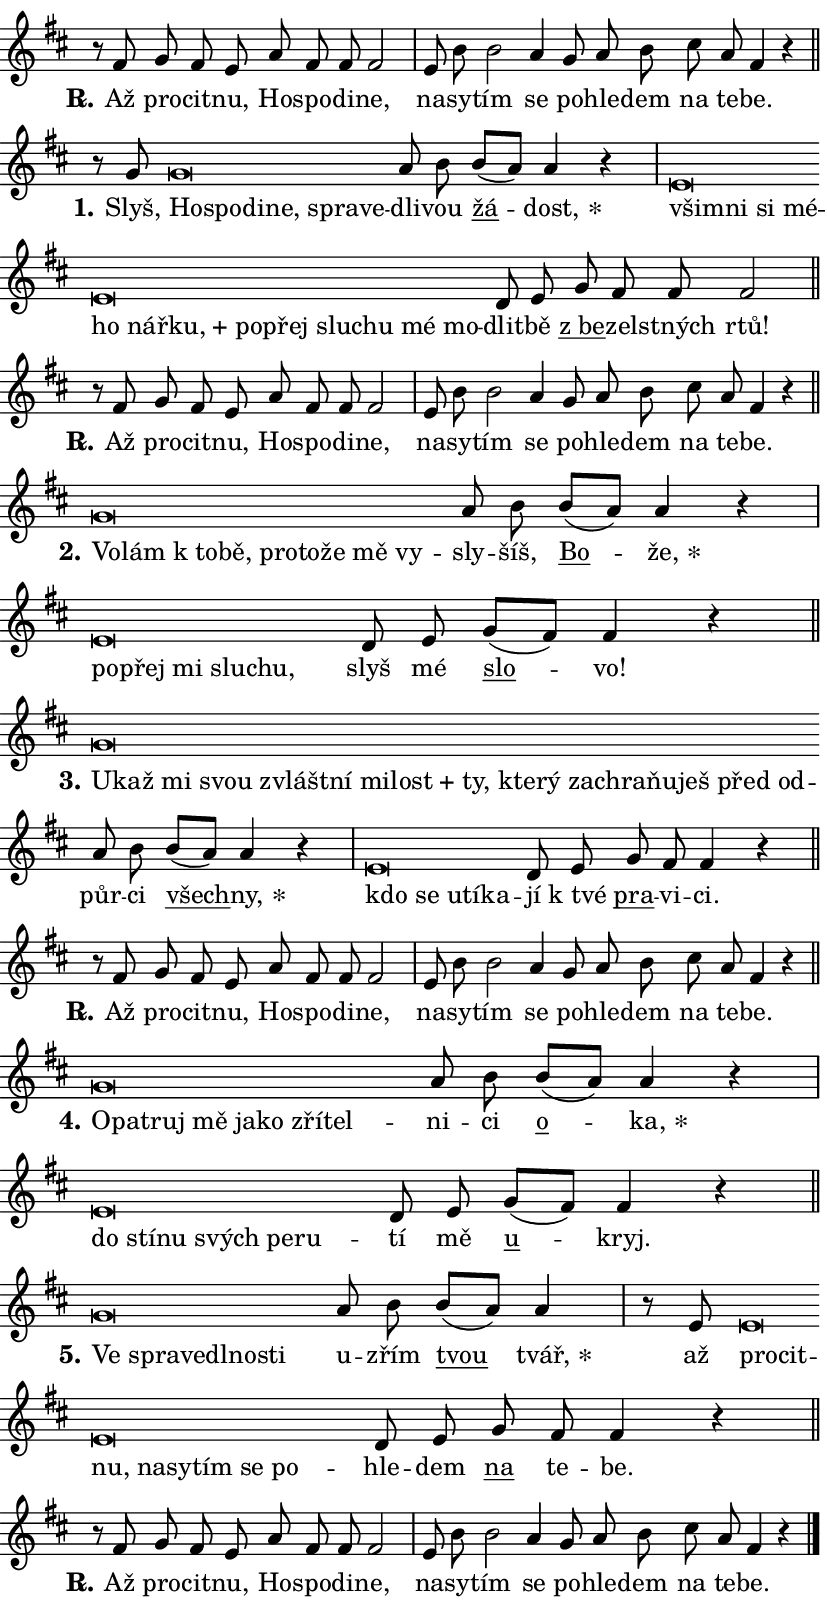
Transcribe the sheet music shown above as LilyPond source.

\version "2.24.0"
\header { tagline = "" }
\paper {
  indent = 0\cm
  top-margin = 0\cm
  right-margin = 0.13\cm % to fit lyric hyphens
  bottom-margin = 0\cm
  left-margin = 0\cm
  paper-width = 14\cm
  page-breaking = #ly:one-page-breaking
  system-system-spacing.basic-distance = #11
  score-system-spacing.basic-distance = #11
  ragged-last = ##f
}


%% Author: Thomas Morley
%% https://lists.gnu.org/archive/html/lilypond-user/2020-05/msg00002.html
#(define (line-position grob)
"Returns position of @var[grob} in current system:
   @code{'start}, if at first time-step
   @code{'end}, if at last time-step
   @code{'middle} otherwise
"
  (let* ((col (ly:item-get-column grob))
         (ln (ly:grob-object col 'left-neighbor))
         (rn (ly:grob-object col 'right-neighbor))
         (col-to-check-left (if (ly:grob? ln) ln col))
         (col-to-check-right (if (ly:grob? rn) rn col))
         (break-dir-left
           (and
             (ly:grob-property col-to-check-left 'non-musical #f)
             (ly:item-break-dir col-to-check-left)))
         (break-dir-right
           (and
             (ly:grob-property col-to-check-right 'non-musical #f)
             (ly:item-break-dir col-to-check-right))))
        (cond ((eqv? 1 break-dir-left) 'start)
              ((eqv? -1 break-dir-right) 'end)
              (else 'middle))))

#(define (tranparent-at-line-position vctor)
  (lambda (grob)
  "Relying on @code{line-position} select the relevant enry from @var{vctor}.
Used to determine transparency,"
    (case (line-position grob)
      ((end) (not (vector-ref vctor 0)))
      ((middle) (not (vector-ref vctor 1)))
      ((start) (not (vector-ref vctor 2))))))

noteHeadBreakVisibility =
#(define-music-function (break-visibility)(vector?)
"Makes @code{NoteHead}s transparent relying on @var{break-visibility}"
#{
  \override NoteHead.transparent =
    #(tranparent-at-line-position break-visibility)
#})

#(define delete-ledgers-for-transparent-note-heads
  (lambda (grob)
    "Reads whether a @code{NoteHead} is transparent.
If so this @code{NoteHead} is removed from @code{'note-heads} from
@var{grob}, which is supposed to be @code{LedgerLineSpanner}.
As a result ledgers are not printed for this @code{NoteHead}"
    (let* ((nhds-array (ly:grob-object grob 'note-heads))
           (nhds-list
             (if (ly:grob-array? nhds-array)
                 (ly:grob-array->list nhds-array)
                 '()))
           ;; Relies on the transparent-property being done before
           ;; Staff.LedgerLineSpanner.after-line-breaking is executed.
           ;; This is fragile ...
           (to-keep
             (remove
               (lambda (nhd)
                 (ly:grob-property nhd 'transparent #f))
               nhds-list)))
      ;; TODO find a better method to iterate over grob-arrays, similiar
      ;; to filter/remove etc for lists
      ;; For now rebuilt from scratch
      (set! (ly:grob-object grob 'note-heads)  '())
      (for-each
        (lambda (nhd)
          (ly:pointer-group-interface::add-grob grob 'note-heads nhd))
        to-keep))))

squashNotes = {
  \override NoteHead.X-extent = #'(-0.2 . 0.2)
  \override NoteHead.Y-extent = #'(-0.75 . 0)
  \override NoteHead.stencil =
    #(lambda (grob)
       (let ((pos (ly:grob-property grob 'staff-position)))
         (begin
           (if (< pos -7) (display "ERROR: Lower brevis then expected\n") (display ""))
           (if (<= pos -6) ly:text-interface::print ly:note-head::print))))
}
unSquashNotes = {
  \revert NoteHead.X-extent
  \revert NoteHead.Y-extent
  \revert NoteHead.stencil
}

hideNotes = \noteHeadBreakVisibility #begin-of-line-visible
unHideNotes = \noteHeadBreakVisibility #all-visible

% work-around for resetting accidentals
% https://lilypond.org/doc/v2.23/Documentation/notation/displaying-rhythms#unmetered-music
cadenzaMeasure = {
  \cadenzaOff
  \partial 1024 s1024
  \cadenzaOn
}

#(define-markup-command (accent layout props text) (markup?)
  "Underline accented syllable"
  (interpret-markup layout props
    #{\markup \override #'(offset . 4.3) \underline { #text }#}))

responsum = \markup \concat {
  "R" \hspace #-1.05 \path #0.1 #'((moveto 0 0.07) (lineto 0.9 0.8)) \hspace #0.05 "."
}

spaceSize = #0.6828661417322834 % exact space size for TeX Gyre Schola

\layout {
  \context {
    \Staff
    \remove "Time_signature_engraver"
    \override LedgerLineSpanner.after-line-breaking = #delete-ledgers-for-transparent-note-heads
  }
  \context {
    \Lyrics {
      \override LyricSpace.minimum-distance = \spaceSize
      \override LyricText.font-name = #"TeX Gyre Schola"
      \override LyricText.font-size = 1
      \override StanzaNumber.font-name = #"TeX Gyre Schola Bold"
      \override StanzaNumber.font-size = 1
    }
  }
  \context {
    \Score 
    \override NoteHead.text =
      #(lambda (grob) 
        (let ((pos (ly:grob-property grob 'staff-position)))
          #{\markup {
            \combine
              \halign #-0.55 \raise #(if (= pos -6) 0 0.5) \override #'(thickness . 2) \draw-line #'(3.2 . 0)
              \musicglyph "noteheads.sM1"
          }#}))
  }
}

% magnetic-lyrics.ily
%
%   written by
%     Jean Abou Samra <jean@abou-samra.fr>
%     Werner Lemberg <wl@gnu.org>
%
%   adapted by
%     Jiri Hon <jiri.hon@gmail.com>
%
% Version 2022-Apr-15

% https://www.mail-archive.com/lilypond-user@gnu.org/msg149350.html

#(define (Left_hyphen_pointer_engraver context)
   "Collect syllable-hyphen-syllable occurrences in lyrics and store
them in properties.  This engraver only looks to the left.  For
example, if the lyrics input is @code{foo -- bar}, it does the
following.

@itemize @bullet
@item
Set the @code{text} property of the @code{LyricHyphen} grob between
@q{foo} and @q{bar} to @code{foo}.

@item
Set the @code{left-hyphen} property of the @code{LyricText} grob with
text @q{foo} to the @code{LyricHyphen} grob between @q{foo} and
@q{bar}.
@end itemize

Use this auxiliary engraver in combination with the
@code{lyric-@/text::@/apply-@/magnetic-@/offset!} hook."
   (let ((hyphen #f)
         (text #f))
     (make-engraver
      (acknowledgers
       ((lyric-syllable-interface engraver grob source-engraver)
        (set! text grob)))
      (end-acknowledgers
       ((lyric-hyphen-interface engraver grob source-engraver)
        ;(when (not (grob::has-interface grob 'lyric-space-interface))
          (set! hyphen grob)));)
      ((stop-translation-timestep engraver)
       (when (and text hyphen)
         (ly:grob-set-object! text 'left-hyphen hyphen))
       (set! text #f)
       (set! hyphen #f)))))

#(define (lyric-text::apply-magnetic-offset! grob)
   "If the space between two syllables is less than the value in
property @code{LyricText@/.details@/.squash-threshold}, move the right
syllable to the left so that it gets concatenated with the left
syllable.

Use this function as a hook for
@code{LyricText@/.after-@/line-@/breaking} if the
@code{Left_@/hyphen_@/pointer_@/engraver} is active."
   (let ((hyphen (ly:grob-object grob 'left-hyphen #f)))
     (when hyphen
       (let ((left-text (ly:spanner-bound hyphen LEFT)))
         (when (grob::has-interface left-text 'lyric-syllable-interface)
           (let* ((common (ly:grob-common-refpoint grob left-text X))
                  (this-x-ext (ly:grob-extent grob common X))
                  (left-x-ext
                   (begin
                     ;; Trigger magnetism for left-text.
                     (ly:grob-property left-text 'after-line-breaking)
                     (ly:grob-extent left-text common X)))
                  ;; `delta` is the gap width between two syllables.
                  (delta (- (interval-start this-x-ext)
                            (interval-end left-x-ext)))
                  (details (ly:grob-property grob 'details))
                  (threshold (assoc-get 'squash-threshold details 0.2)))
             (when (< delta threshold)
               (let* (;; We have to manipulate the input text so that
                      ;; ligatures crossing syllable boundaries are not
                      ;; disabled.  For languages based on the Latin
                      ;; script this is essentially a beautification.
                      ;; However, for non-Western scripts it can be a
                      ;; necessity.
                      (lt (ly:grob-property left-text 'text))
                      (rt (ly:grob-property grob 'text))
                      (is-space (grob::has-interface hyphen 'lyric-space-interface))
                      (space (if is-space " " ""))
                      (extra-delta (if is-space spaceSize 0))
                      ;; Append new syllable.
                      (ltrt-space (if (and (string? lt) (string? rt))
                                (string-append lt space rt)
                                (make-concat-markup (list lt space rt))))
                      ;; Right-align `ltrt` to the right side.
                      (ltrt-space-markup (grob-interpret-markup
                               grob
                               (make-translate-markup
                                (cons (interval-length this-x-ext) 0)
                                (make-right-align-markup ltrt-space)))))
                 (begin
                   ;; Don't print `left-text`.
                   (ly:grob-set-property! left-text 'stencil #f)
                   ;; Set text and stencil (which holds all collected
                   ;; syllables so far) and shift it to the left.
                   (ly:grob-set-property! grob 'text ltrt-space)
                   (ly:grob-set-property! grob 'stencil ltrt-space-markup)
                   (ly:grob-translate-axis! grob (- (- delta extra-delta)) X))))))))))


#(define (lyric-hyphen::displace-bounds-first grob)
   ;; Make very sure this callback isn't triggered too early.
   (let ((left (ly:spanner-bound grob LEFT))
         (right (ly:spanner-bound grob RIGHT)))
     (ly:grob-property left 'after-line-breaking)
     (ly:grob-property right 'after-line-breaking)
     (ly:lyric-hyphen::print grob)))

squashThreshold = #0.4

\layout {
  \context {
    \Lyrics
    \consists #Left_hyphen_pointer_engraver
    \override LyricText.after-line-breaking =
      #lyric-text::apply-magnetic-offset!
    \override LyricHyphen.stencil = #lyric-hyphen::displace-bounds-first
    \override LyricText.details.squash-threshold = \squashThreshold
    \override LyricHyphen.minimum-distance = 0
    \override LyricHyphen.minimum-length = \squashThreshold
  }
}

squashText = \override LyricText.details.squash-threshold = 9999
unSquashText = \override LyricText.details.squash-threshold = \squashThreshold

leftText = \override LyricText.self-alignment-X = #LEFT
unLeftText = \revert LyricText.self-alignment-X

starOffset = #(lambda (grob) 
                (let ((x_offset (ly:self-alignment-interface::aligned-on-x-parent grob)))
                  (if (= x_offset 0) 0 (+ x_offset 1.2))))

star = #(define-music-function (syllable)(string?)
"Append star separator at the end of a syllable"
#{
  \once \override LyricText.X-offset = #starOffset
  \lyricmode { \markup {
    #syllable
    \override #'((font-name . "TeX Gyre Schola Bold")) \hspace #0.2 \lower #0.65 \larger "*"
  } }
#})

starAccent = #(define-music-function (syllable)(string?)
"Append star separator at the end of a syllable and make accent"
#{
  \once \override LyricText.X-offset = #starOffset
  \lyricmode { \markup {
    \accent #syllable
    \override #'((font-name . "TeX Gyre Schola Bold")) \hspace #0.2 \lower #0.65 \larger "*"
  } }
#})

breath = #(define-music-function (syllable)(string?)
"Append breathing indicator at the end of a syllable"
#{
  \lyricmode { \markup { #syllable "+" } }
#})

optionalBreath = #(define-music-function (syllable)(string?)
"Append optional breathing indicator at the end of a syllable"
#{
  \lyricmode { \markup { #syllable "(+)" } }
#})


\score {
    <<
        \new Voice = "melody" { \cadenzaOn \key d \major \relative { r8 fis' g fis e a fis fis fis2 \cadenzaMeasure \bar "|" e8 b' b2 a4 \bar "" g8 a b cis a fis4 r \cadenzaMeasure \bar "||" \break } }
        \new Lyrics \lyricsto "melody" { \lyricmode { \set stanza = \responsum
Až pro -- cit -- nu, Ho -- spo -- di -- ne, na -- sy -- tím se po -- hle -- dem na te -- be. } }
    >>
    \layout {}
}

\score {
    <<
        \new Voice = "melody" { \cadenzaOn \key d \major \relative { r8 g'8 \squashNotes g\breve*1/16 \hideNotes \breve*1/16 \bar "" \breve*1/16 \bar "" \breve*1/16 \bar "" \breve*1/16 \breve*1/16 \bar "" \unHideNotes \unSquashNotes a8 b \bar "" b[( a)] a4 r \cadenzaMeasure \bar "|" \squashNotes e\breve*1/16 \hideNotes \breve*1/16 \bar "" \breve*1/16 \bar "" \breve*1/16 \bar "" \breve*1/16 \bar "" \breve*1/16 \bar "" \breve*1/16 \bar "" \breve*1/16 \bar "" \breve*1/16 \bar "" \breve*1/16 \bar "" \breve*1/16 \bar "" \breve*1/16 \breve*1/16 \bar "" \unHideNotes \unSquashNotes d8 e \bar "" g fis fis fis2 \cadenzaMeasure \bar "||" \break } }
        \new Lyrics \lyricsto "melody" { \lyricmode { \set stanza = "1."
Slyš, \leftText Ho -- \squashText spo -- di -- ne, spra -- ve -- \unLeftText \unSquashText dli -- vou \markup \accent žá -- \star dost, \leftText všim -- \squashText ni si mé -- ho nář -- \breath "ku," po -- přej slu -- chu mé mo -- \unLeftText \unSquashText dlit -- bě \markup \accent "z be" -- ze -- lstných rtů! } }
    >>
    \layout {}
}

\score {
    <<
        \new Voice = "melody" { \cadenzaOn \key d \major \relative { r8 fis' g fis e a fis fis fis2 \cadenzaMeasure \bar "|" e8 b' b2 a4 \bar "" g8 a b cis a fis4 r \cadenzaMeasure \bar "||" \break } }
        \new Lyrics \lyricsto "melody" { \lyricmode { \set stanza = \responsum
Až pro -- cit -- nu, Ho -- spo -- di -- ne, na -- sy -- tím se po -- hle -- dem na te -- be. } }
    >>
    \layout {}
}

\score {
    <<
        \new Voice = "melody" { \cadenzaOn \key d \major \relative { \squashNotes g'\breve*1/16 \hideNotes \breve*1/16 \bar "" \breve*1/16 \bar "" \breve*1/16 \bar "" \breve*1/16 \bar "" \breve*1/16 \bar "" \breve*1/16 \bar "" \breve*1/16 \breve*1/16 \bar "" \unHideNotes \unSquashNotes a8 b \bar "" b[( a)] a4 r \cadenzaMeasure \bar "|" \squashNotes e\breve*1/16 \hideNotes \breve*1/16 \bar "" \breve*1/16 \bar "" \breve*1/16 \breve*1/16 \bar "" \unHideNotes \unSquashNotes d8 e \bar "" g[( fis)] fis4 r \cadenzaMeasure \bar "||" \break } }
        \new Lyrics \lyricsto "melody" { \lyricmode { \set stanza = "2."
\leftText Vo -- \squashText lám "k to" -- bě, pro -- to -- že mě vy -- \unLeftText \unSquashText sly -- šíš, \markup \accent Bo -- \star že, \leftText po -- \squashText přej mi slu -- chu, \unLeftText \unSquashText slyš mé \markup \accent slo -- vo! } }
    >>
    \layout {}
}

\score {
    <<
        \new Voice = "melody" { \cadenzaOn \key d \major \relative { \squashNotes g'\breve*1/16 \hideNotes \breve*1/16 \bar "" \breve*1/16 \bar "" \breve*1/16 \bar "" \breve*1/16 \bar "" \breve*1/16 \bar "" \breve*1/16 \bar "" \breve*1/16 \bar "" \breve*1/16 \bar "" \breve*1/16 \bar "" \breve*1/16 \bar "" \breve*1/16 \bar "" \breve*1/16 \bar "" \breve*1/16 \bar "" \breve*1/16 \bar "" \breve*1/16 \breve*1/16 \bar "" \unHideNotes \unSquashNotes a8 b \bar "" b[( a)] a4 r \cadenzaMeasure \bar "|" \squashNotes e\breve*1/16 \hideNotes \breve*1/16 \bar "" \breve*1/16 \bar "" \breve*1/16 \breve*1/16 \bar "" \unHideNotes \unSquashNotes d8 e \bar "" g fis fis4 r \cadenzaMeasure \bar "||" \break } }
        \new Lyrics \lyricsto "melody" { \lyricmode { \set stanza = "3."
\leftText U -- \squashText kaž mi svou zvlášt -- ní mi -- \breath "lost" ty, kte -- rý za -- chra -- ňu -- ješ před od -- \unLeftText \unSquashText půr -- ci \markup \accent všech -- \star ny, \leftText kdo \squashText se u -- tí -- ka -- \unLeftText \unSquashText jí "k tvé" \markup \accent pra -- vi -- ci. } }
    >>
    \layout {}
}

\score {
    <<
        \new Voice = "melody" { \cadenzaOn \key d \major \relative { r8 fis' g fis e a fis fis fis2 \cadenzaMeasure \bar "|" e8 b' b2 a4 \bar "" g8 a b cis a fis4 r \cadenzaMeasure \bar "||" \break } }
        \new Lyrics \lyricsto "melody" { \lyricmode { \set stanza = \responsum
Až pro -- cit -- nu, Ho -- spo -- di -- ne, na -- sy -- tím se po -- hle -- dem na te -- be. } }
    >>
    \layout {}
}

\score {
    <<
        \new Voice = "melody" { \cadenzaOn \key d \major \relative { \squashNotes g'\breve*1/16 \hideNotes \breve*1/16 \bar "" \breve*1/16 \bar "" \breve*1/16 \bar "" \breve*1/16 \bar "" \breve*1/16 \bar "" \breve*1/16 \breve*1/16 \bar "" \unHideNotes \unSquashNotes a8 b \bar "" b[( a)] a4 r \cadenzaMeasure \bar "|" \squashNotes e\breve*1/16 \hideNotes \breve*1/16 \bar "" \breve*1/16 \bar "" \breve*1/16 \bar "" \breve*1/16 \breve*1/16 \bar "" \unHideNotes \unSquashNotes d8 e \bar "" g[( fis)] fis4 r \cadenzaMeasure \bar "||" \break } }
        \new Lyrics \lyricsto "melody" { \lyricmode { \set stanza = "4."
\leftText O -- \squashText pa -- truj mě ja -- ko zří -- tel -- \unLeftText \unSquashText ni -- ci \markup \accent o -- \star ka, \leftText do \squashText stí -- nu svých pe -- ru -- \unLeftText \unSquashText tí mě \markup \accent u -- kryj. } }
    >>
    \layout {}
}

\score {
    <<
        \new Voice = "melody" { \cadenzaOn \key d \major \relative { \squashNotes g'\breve*1/16 \hideNotes \breve*1/16 \bar "" \breve*1/16 \bar "" \breve*1/16 \bar "" \breve*1/16 \breve*1/16 \bar "" \unHideNotes \unSquashNotes a8 b \bar "" b[( a)] a4 \cadenzaMeasure \bar "|" r8 e8 \squashNotes e\breve*1/16 \hideNotes \breve*1/16 \bar "" \breve*1/16 \bar "" \breve*1/16 \bar "" \breve*1/16 \bar "" \breve*1/16 \bar "" \breve*1/16 \breve*1/16 \bar "" \unHideNotes \unSquashNotes d8 e \bar "" g fis fis4 r \cadenzaMeasure \bar "||" \break } }
        \new Lyrics \lyricsto "melody" { \lyricmode { \set stanza = "5."
\leftText Ve \squashText spra -- ve -- dl -- no -- sti \unLeftText \unSquashText u -- zřím \markup \accent tvou \star tvář, až \leftText pro -- \squashText cit -- nu, na -- sy -- tím se po -- \unLeftText \unSquashText hle -- dem \markup \accent na te -- be. } }
    >>
    \layout {}
}

\score {
    <<
        \new Voice = "melody" { \cadenzaOn \key d \major \relative { r8 fis' g fis e a fis fis fis2 \cadenzaMeasure \bar "|" e8 b' b2 a4 \bar "" g8 a b cis a fis4 r \cadenzaMeasure \bar "||" \break } \bar "|." }
        \new Lyrics \lyricsto "melody" { \lyricmode { \set stanza = \responsum
Až pro -- cit -- nu, Ho -- spo -- di -- ne, na -- sy -- tím se po -- hle -- dem na te -- be. } }
    >>
    \layout {}
}
